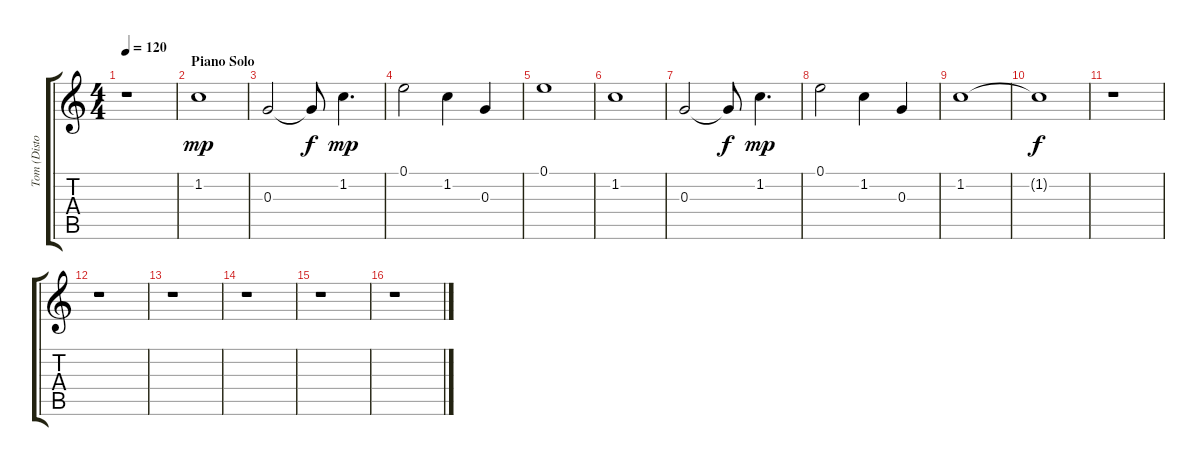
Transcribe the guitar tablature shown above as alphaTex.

\track ("Tom (Distortion)" "Tom (Disto") {instrument distortionguitar}
\staff {score tabs}
\tuning (E4 B3 G3 D3 A2 D2) {hide}
\ts (4 4)
\tempo 120
\clef g2
\ks c
r.1{dy mp} |
\section ("" "Piano Solo")
1.2.1 |
0.3.2 0.3{t}.8{dy f} 1.2.4{d dy mp} |
0.1.2 1.2.4 0.3.4 |
0.1.1 |
1.2.1 |
0.3.2 0.3{t}.8{dy f} 1.2.4{d dy mp} |
0.1.2 1.2.4 0.3.4 |
1.2.1 |
1.2{t}.1{dy f} |
r.1 |
r.1 |
r.1 |
r.1 |
r.1 |
r.1
